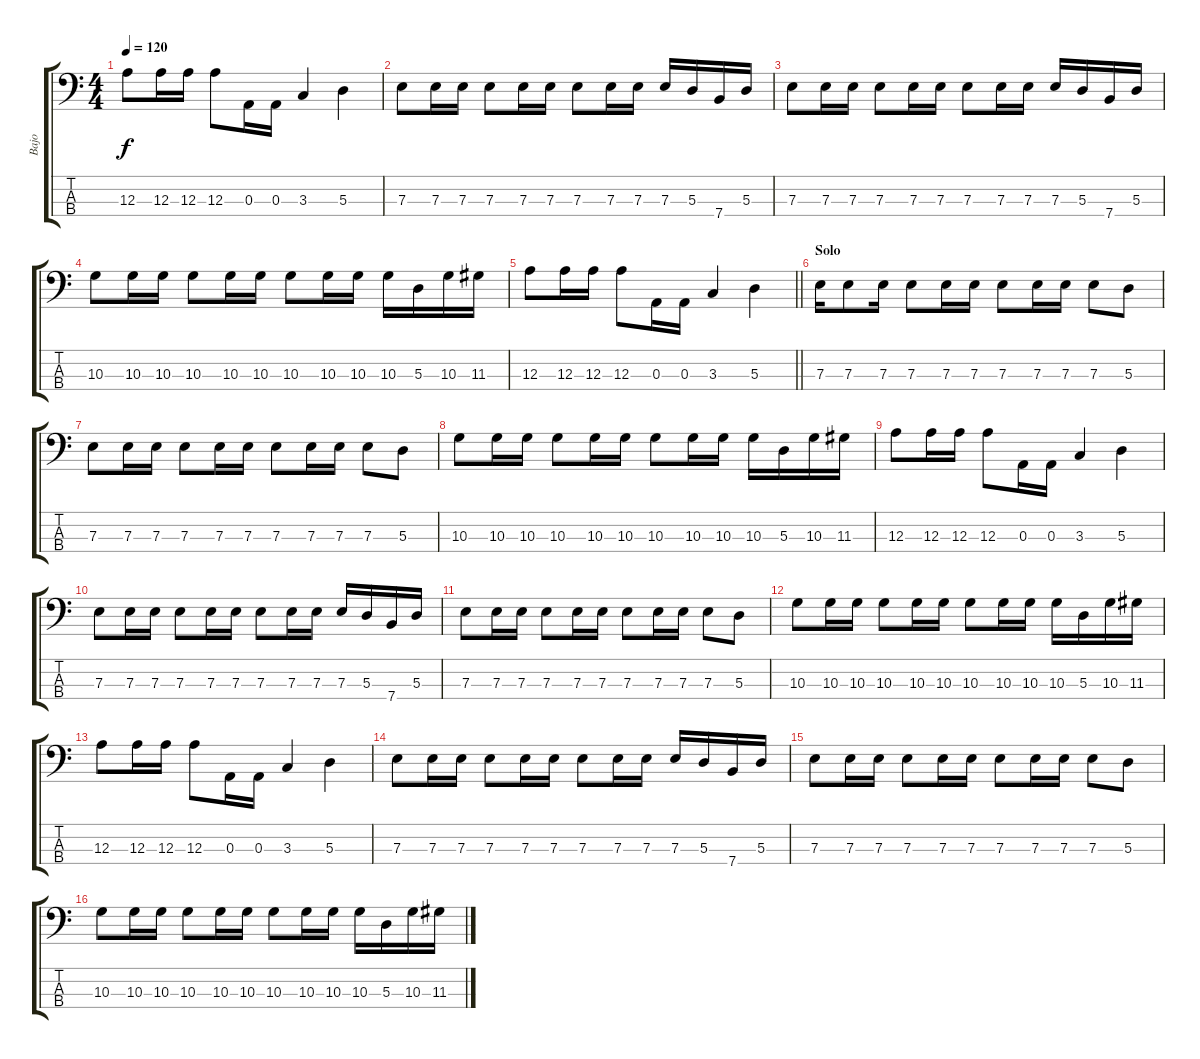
\track ("Bajo" "Bajo") {instrument electricbasspick}
\staff {score tabs}
\tuning (G2 D2 A1 E1) {hide}
\ts (4 4)
\tempo 120
\clef f4
\ks c
12.3.8{dy f} 12.3.16 12.3.16 12.3.8 0.3.16 0.3.16 3.3.4 5.3.4 |
7.3.8 7.3.16 7.3.16 7.3.8 7.3.16 7.3.16 7.3.8 7.3.16 7.3.16 7.3.16 5.3.16 7.4.16 5.3.16 |
7.3.8 7.3.16 7.3.16 7.3.8 7.3.16 7.3.16 7.3.8 7.3.16 7.3.16 7.3.16 5.3.16 7.4.16 5.3.16 |
10.3.8 10.3.16 10.3.16 10.3.8 10.3.16 10.3.16 10.3.8 10.3.16 10.3.16 10.3.16 5.3.16 10.3.16 11.3.16 |
\barLineRight lightlight
12.3.8 12.3.16 12.3.16 12.3.8 0.3.16 0.3.16 3.3.4 5.3.4 |
\section ("" "Solo")
7.3.16 7.3.8 7.3.16 7.3.8 7.3.16 7.3.16 7.3.8 7.3.16 7.3.16 7.3.8 5.3.8 |
7.3.8 7.3.16 7.3.16 7.3.8 7.3.16 7.3.16 7.3.8 7.3.16 7.3.16 7.3.8 5.3.8 |
10.3.8 10.3.16 10.3.16 10.3.8 10.3.16 10.3.16 10.3.8 10.3.16 10.3.16 10.3.16 5.3.16 10.3.16 11.3.16 |
12.3.8 12.3.16 12.3.16 12.3.8 0.3.16 0.3.16 3.3.4 5.3.4 |
7.3.8 7.3.16 7.3.16 7.3.8 7.3.16 7.3.16 7.3.8 7.3.16 7.3.16 7.3.16 5.3.16 7.4.16 5.3.16 |
7.3.8 7.3.16 7.3.16 7.3.8 7.3.16 7.3.16 7.3.8 7.3.16 7.3.16 7.3.8 5.3.8 |
10.3.8 10.3.16 10.3.16 10.3.8 10.3.16 10.3.16 10.3.8 10.3.16 10.3.16 10.3.16 5.3.16 10.3.16 11.3.16 |
12.3.8 12.3.16 12.3.16 12.3.8 0.3.16 0.3.16 3.3.4 5.3.4 |
7.3.8 7.3.16 7.3.16 7.3.8 7.3.16 7.3.16 7.3.8 7.3.16 7.3.16 7.3.16 5.3.16 7.4.16 5.3.16 |
7.3.8 7.3.16 7.3.16 7.3.8 7.3.16 7.3.16 7.3.8 7.3.16 7.3.16 7.3.8 5.3.8 |
10.3.8 10.3.16 10.3.16 10.3.8 10.3.16 10.3.16 10.3.8 10.3.16 10.3.16 10.3.16 5.3.16 10.3.16 11.3.16
